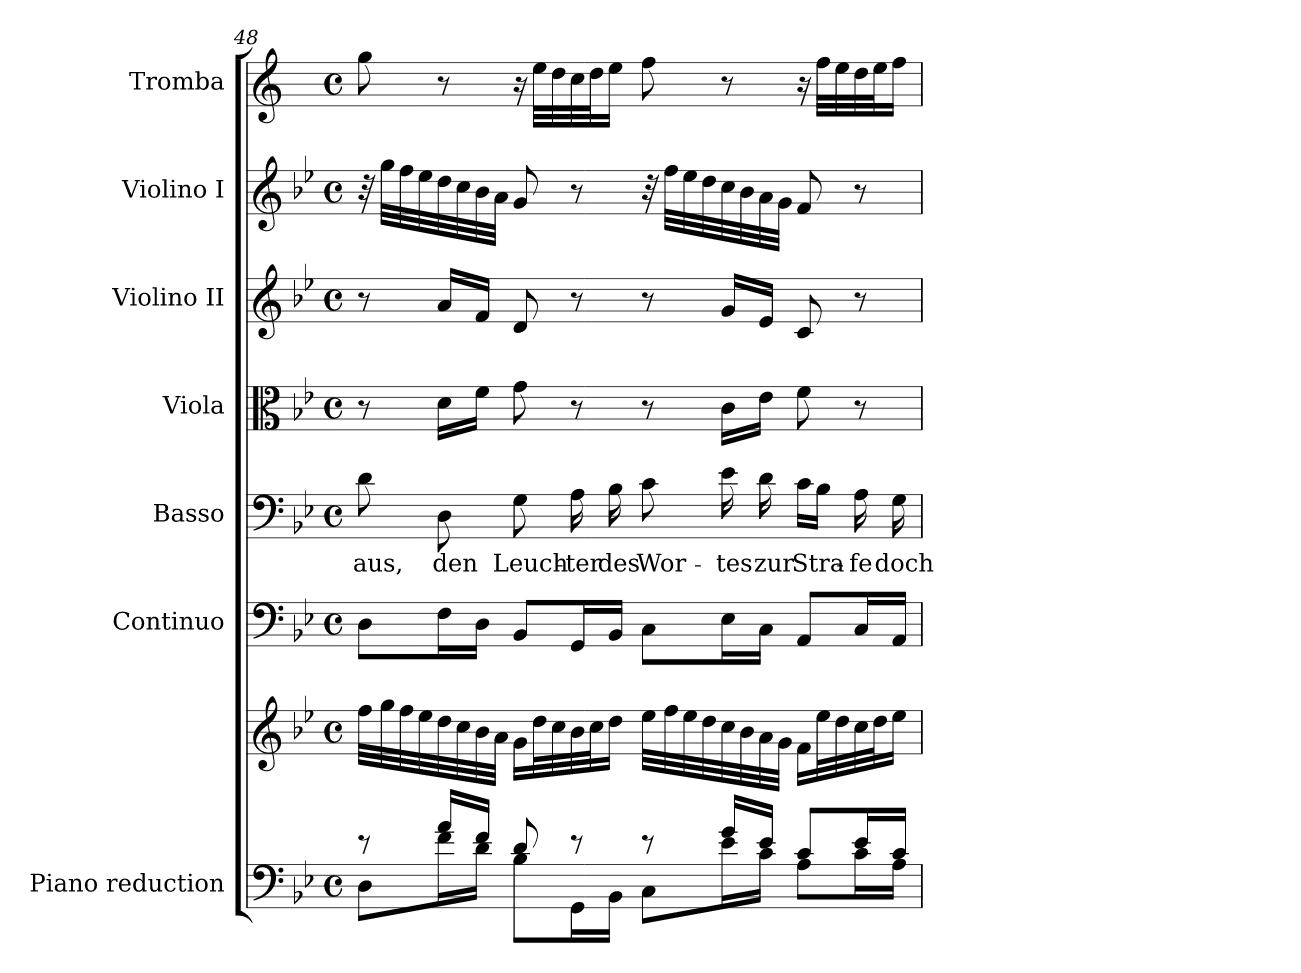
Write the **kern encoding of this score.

**kern	**kern	**kern	**kern	**text	**kern	**kern	**kern	**kern
*part7	*part7	*part6	*part5	*part5	*part4	*part3	*part2	*part1
*staff8	*staff7	*staff6	*staff5	*staff5	*staff4	*staff3	*staff2	*staff1
*I"Piano reduction	*	*I"Continuo	*I"Basso	*	*I"Viola	*I"Violino II	*I"Violino I	*I"Tromba
*I'Pno	*	*	*	*	*	*	*	*
!!LO:PB:g=z
*clefF4	*clefG2	*clefF4	*clefF4	*	*clefC3	*clefG2	*clefG2	*clefG2
*	*	*	*	*	*	*	*	*ITrd1c2
*k[b-e-]	*k[b-e-]	*k[b-e-]	*k[b-e-]	*	*k[b-e-]	*k[b-e-]	*k[b-e-]	*k[b-e-]
*M4/4	*M4/4	*M4/4	*M4/4	*	*M4/4	*M4/4	*M4/4	*M4/4
*met(c)	*met(c)	*met(c)	*met(c)	*	*met(c)	*met(c)	*met(c)	*met(c)
=48	=48	=48	=48	=48	=48	=48	=48	=48
*^	*	*	*	*	*	*	*	*
!	!	!	!	!	!LO:LY:b	!	!	!	!
8r	8D\L	32ff\LLL	8D\L	8d\	aus,	8r	8r	32r	8ff\
.	.	32gg\	.	.	.	.	.	32gg\LLL	.
.	.	32ff\	.	.	.	.	.	32ff\	.
.	.	32ee-\	.	.	.	.	.	32ee-\	.
!	!	!	!	!	!LO:LY:b	!	!	!	!
16a/LL	16f\L	32dd\	16F\L	8D\	den	16d\LL	16a/LL	32dd\	8r
.	.	32cc\	.	.	.	.	.	32cc\	.
16f/JJ	16d\JJ	32b-\	16D\JJ	.	.	16f\JJ	16f/JJ	32b-\	.
.	.	32a\JJJ	.	.	.	.	.	32a\JJJ	.
!	!	!	!	!	!LO:LY:b	!	!	!	!
8d/	8B-\L	16g\LL	8BB-/L	8G\	Leuch-	8g\	8d/	8g/	16r
.	.	32dd\L	.	.	.	.	.	.	32dd\LLL
.	.	32cc\	.	.	.	.	.	.	32cc\
!	!	!	!	!	!LO:LY:b	!	!	!	!
8r	16GG\L	32b-\	16GG/L	16A\	ter	8r	8r	8r	32b-\
.	.	32cc\J	.	.	.	.	.	.	32cc\J
!	!	!	!	!	!LO:LY:b	!	!	!	!
.	16BB-\JJ	16dd\JJ	16BB-/JJ	16B-\	des	.	.	.	16dd\JJ
!	!	!	!	!	!LO:LY:b	!	!	!	!
8r	8C\L	32ee-\LLL	8C\L	8c\	Wor-	8r	8r	32r	8ee-\
.	.	32ff\	.	.	.	.	.	32ff\LLL	.
.	.	32ee-\	.	.	.	.	.	32ee-\	.
.	.	32dd\	.	.	.	.	.	32dd\	.
!	!	!	!	!	!LO:LY:b	!	!	!	!
16g/LL	16e-\L	32cc\	16E-\L	16e-\	tes	16c\LL	16g/LL	32cc\	8r
.	.	32b-\	.	.	.	.	.	32b-\	.
!	!	!	!	!	!LO:LY:b	!	!	!	!
16e-/JJ	16c\JJ	32a\	16C\JJ	16d\	zur	16e-\JJ	16e-/JJ	32a\	.
.	.	32g\JJJ	.	.	.	.	.	32g\JJJ	.
!	!	!	!	!	!LO:LY:b	!	!	!	!
8c/L	8A\L	16f\LL	8AA/L	16c\LL	Stra-	8f\	8c/	8f/	16r
.	.	32ee-\L	.	16B-\JJ	.	.	.	.	32ee-\LLL
.	.	32dd\	.	.	.	.	.	.	32dd\
!	!	!	!	!	!LO:LY:b	!	!	!	!
16e-/L	16c\L	32cc\	16C/L	16A\	-fe	8r	8r	8r	32cc\
.	.	32dd\J	.	.	.	.	.	.	32dd\J
!	!	!	!	!	!LO:LY:b	!	!	!	!
16c/JJ	16A\JJ	16ee-\JJ	16AA/JJ	16G\	doch	.	.	.	16ee-\JJ
*v	*v	*	*	*	*	*	*	*	*
=	=	=	=	=	=	=	=	=
*-	*-	*-	*-	*-	*-	*-	*-	*-
